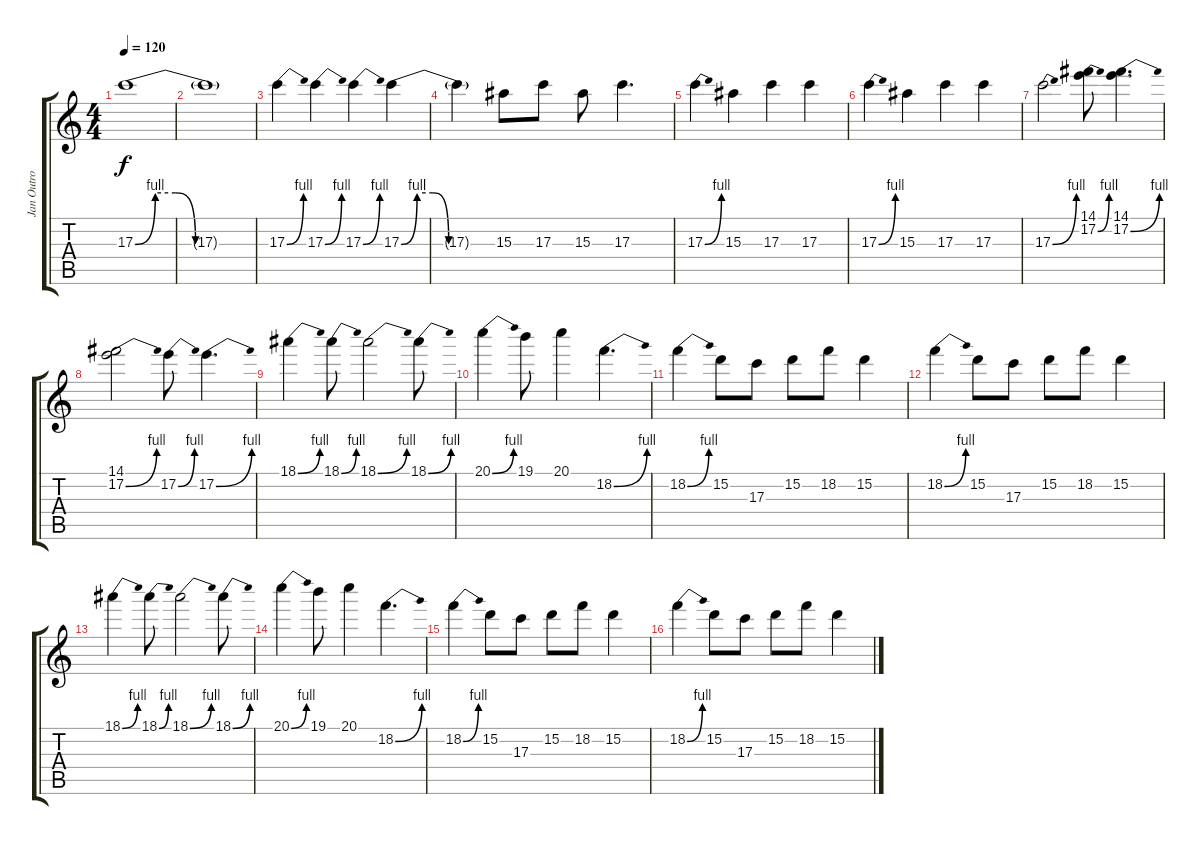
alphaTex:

\track ("Jan Outro Lead" "Jan Outro ") {instrument distortionguitar}
\staff {score tabs}
\tuning (E4 B3 G3 D3 A2 E2) {hide}
\ts (4 4)
\tempo 120
\clef g2
\ks c
17.3{be (custom 0 0 10 4 20 4 30 0 60 0)}.1{dy f} |
17.3{t}.1 |
17.3{be (bend 0 0 60 4)}.4 17.3{be (bend 0 0 60 4)}.4 17.3{be (bend 0 0 60 4)}.4 17.3{be (custom 0 0 10 4 20 4 30 0 60 0)}.4 |
17.3{t}.4 15.3.8 17.3.8 15.3.8 17.3.4{d} |
17.3{be (bend 0 0 60 4)}.4 15.3.4 17.3.4 17.3.4 |
17.3{be (bend 0 0 60 4)}.4 15.3.4 17.3.4 17.3.4 |
17.3{be (bend 0 0 60 4)}.2 (14.1 17.2{be (bend 0 0 60 4)}).8 (14.1 17.2{be (bend 0 0 60 4)}).4{d} |
(14.1 17.2{be (bend 0 0 60 4)}).2 17.2{be (bend 0 0 60 4)}.8 17.2{be (bend 0 0 60 4)}.4{d} |
18.1{be (bend 0 0 60 4)}.4 18.1{be (bend 0 0 60 4)}.8 18.1{be (bend 0 0 60 4)}.2 18.1{be (bend 0 0 60 4)}.8 |
20.1{be (bend 0 0 60 4)}.4 19.1.8 20.1.4 18.2{be (bend 0 0 60 4)}.4{d} |
18.2{be (bend 0 0 60 4)}.4 15.2.8 17.3.8 15.2.8 18.2.8 15.2.4 |
18.2{be (bend 0 0 60 4)}.4 15.2.8 17.3.8 15.2.8 18.2.8 15.2.4 |
18.1{be (bend 0 0 60 4)}.4{volume 0} 18.1{be (bend 0 0 60 4)}.8 18.1{be (bend 0 0 60 4)}.2 18.1{be (bend 0 0 60 4)}.8 |
20.1{be (bend 0 0 60 4)}.4 19.1.8 20.1.4 18.2{be (bend 0 0 60 4)}.4{d} |
18.2{be (bend 0 0 60 4)}.4 15.2.8 17.3.8 15.2.8 18.2.8 15.2.4 |
18.2{be (bend 0 0 60 4)}.4 15.2.8 17.3.8 15.2.8 18.2.8 15.2.4
